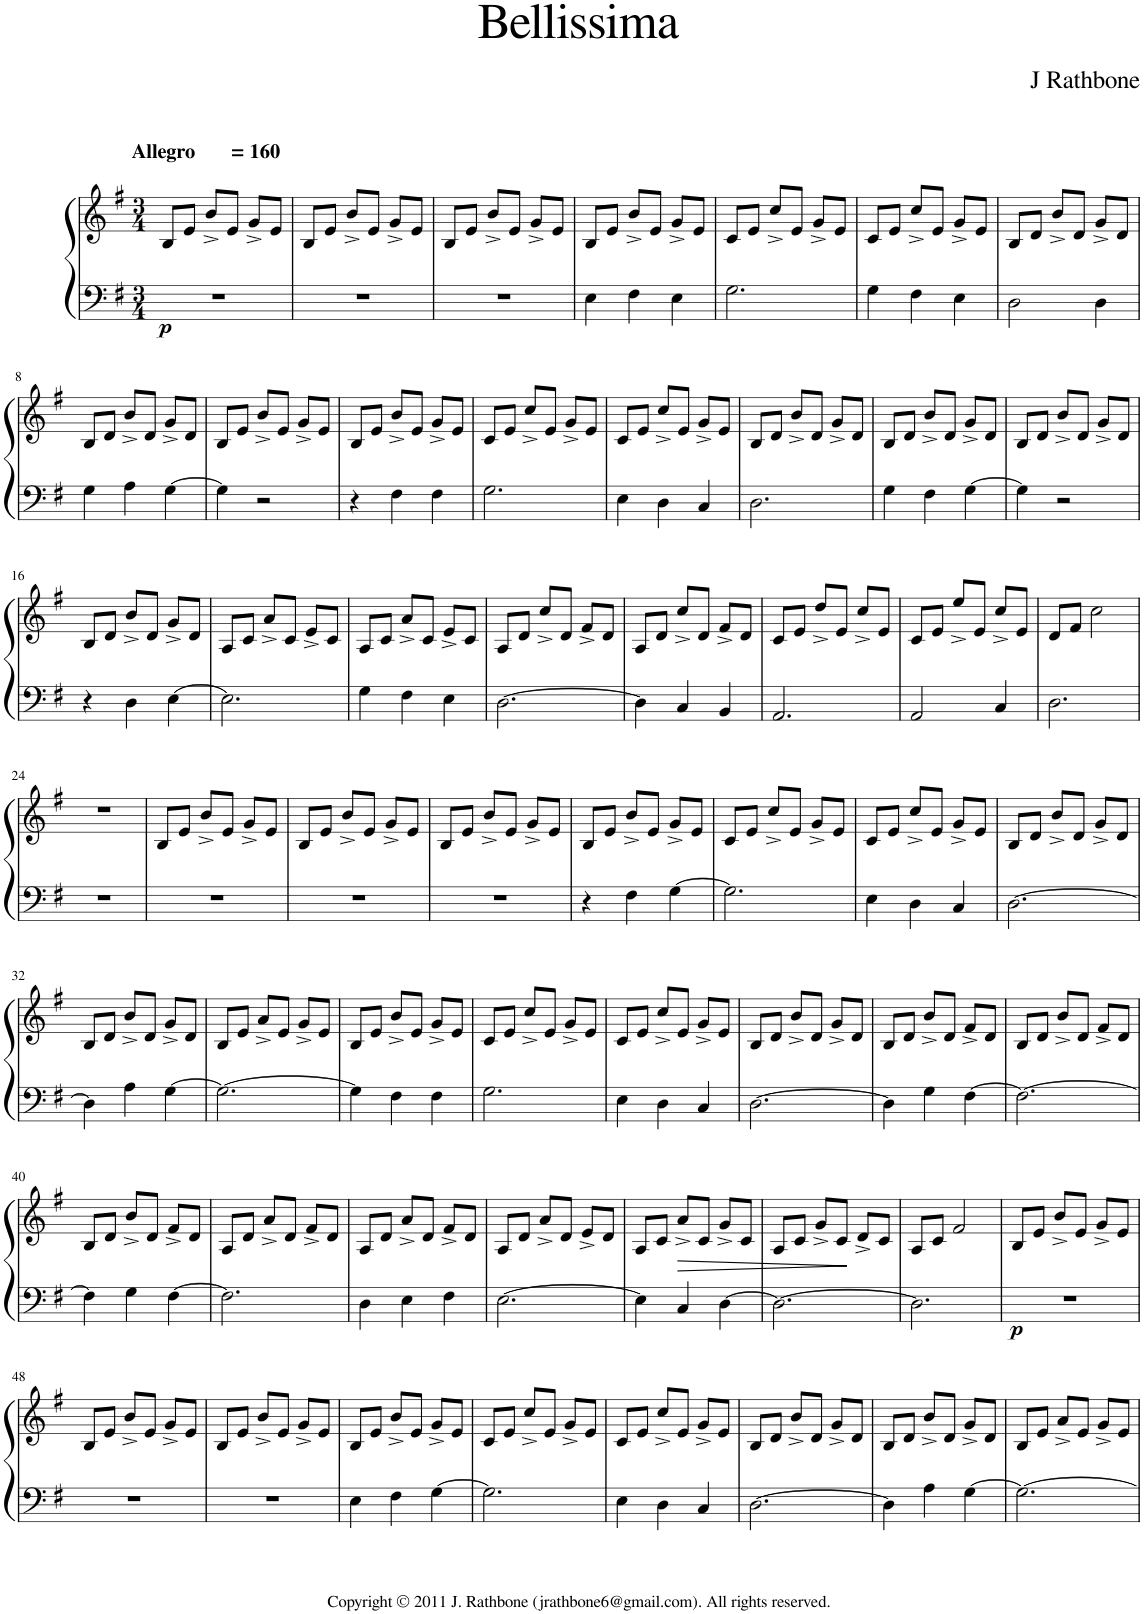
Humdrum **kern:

**kern	**kern	**dynam
*part1	*part1	*part1
*staff2	*staff1	*staff1/2
*I"Piano	*	*
*clefF4	*clefG2	*
*k[f#]	*k[f#]	*
*M3/4	*M3/4	*
=1	=1	=1
!	!LO:TX:a:B:t=Allegro       = 160	!
!	!	!LO:DY:b=2
2.r	8B/L	p
.	8e/J	.
.	8b^/L	.
.	8e/J	.
.	8g^/L	.
.	8e/J	.
=2	=2	=2
2.r	8B/L	.
.	8e/J	.
.	8b^/L	.
.	8e/J	.
.	8g^/L	.
.	8e/J	.
=3	=3	=3
2.r	8B/L	.
.	8e/J	.
.	8b^/L	.
.	8e/J	.
.	8g^/L	.
.	8e/J	.
=4	=4	=4
4E\	8B/L	.
.	8e/J	.
4F#\	8b^/L	.
.	8e/J	.
4E\	8g^/L	.
.	8e/J	.
=5	=5	=5
2.G\	8c/L	.
.	8e/J	.
.	8cc^/L	.
.	8e/J	.
.	8g^/L	.
.	8e/J	.
=6	=6	=6
4G\	8c/L	.
.	8e/J	.
4F#\	8cc^/L	.
.	8e/J	.
4E\	8g^/L	.
.	8e/J	.
=7	=7	=7
2D\	8B/L	.
.	8d/J	.
.	8b^/L	.
.	8d/J	.
4D\	8g^/L	.
.	8d/J	.
!!LO:LB:g=z
=8	=8	=8
4G\	8B/L	.
.	8d/J	.
4A\	8b^/L	.
.	8d/J	.
[4G\	8g^/L	.
.	8d/J	.
=9	=9	=9
4G\]	8B/L	.
.	8e/J	.
2r	8b^/L	.
.	8e/J	.
.	8g^/L	.
.	8e/J	.
=10	=10	=10
4r	8B/L	.
.	8e/J	.
4F#\	8b^/L	.
.	8e/J	.
4F#\	8g^/L	.
.	8e/J	.
=11	=11	=11
2.G\	8c/L	.
.	8e/J	.
.	8cc^/L	.
.	8e/J	.
.	8g^/L	.
.	8e/J	.
=12	=12	=12
4E\	8c/L	.
.	8e/J	.
4D\	8cc^/L	.
.	8e/J	.
4C/	8g^/L	.
.	8e/J	.
=13	=13	=13
2.D\	8B/L	.
.	8d/J	.
.	8b^/L	.
.	8d/J	.
.	8g^/L	.
.	8d/J	.
=14	=14	=14
4G\	8B/L	.
.	8d/J	.
4F#\	8b^/L	.
.	8d/J	.
[4G\	8g^/L	.
.	8d/J	.
=15	=15	=15
4G\]	8B/L	.
.	8d/J	.
2r	8b^/L	.
.	8d/J	.
.	8g^/L	.
.	8d/J	.
!!LO:LB:g=z
=16	=16	=16
4r	8B/L	.
.	8d/J	.
4D\	8b^/L	.
.	8d/J	.
[4E\	8g^/L	.
.	8d/J	.
=17	=17	=17
2.E\]	8A/L	.
.	8c/J	.
.	8a^/L	.
.	8c/J	.
.	8e^/L	.
.	8c/J	.
=18	=18	=18
4G\	8A/L	.
.	8c/J	.
4F#\	8a^/L	.
.	8c/J	.
4E\	8e^/L	.
.	8c/J	.
=19	=19	=19
[2.D\	8A/L	.
.	8d/J	.
.	8cc^/L	.
.	8d/J	.
.	8f#^/L	.
.	8d/J	.
=20	=20	=20
4D\]	8A/L	.
.	8d/J	.
4C/	8cc^/L	.
.	8d/J	.
4BB/	8f#^/L	.
.	8d/J	.
=21	=21	=21
2.AA/	8c/L	.
.	8e/J	.
.	8dd^/L	.
.	8e/J	.
.	8cc^/L	.
.	8e/J	.
=22	=22	=22
2AA/	8c/L	.
.	8e/J	.
.	8ee^/L	.
.	8e/J	.
4C/	8cc^/L	.
.	8e/J	.
=23	=23	=23
2.D\	8d/L	.
.	8f#/J	.
.	2cc\	.
!!LO:LB:g=z
=24	=24	=24
2.r	2.r	.
=25	=25	=25
2.r	8B/L	.
.	8e/J	.
.	8b^/L	.
.	8e/J	.
.	8g^/L	.
.	8e/J	.
=26	=26	=26
2.r	8B/L	.
.	8e/J	.
.	8b^/L	.
.	8e/J	.
.	8g^/L	.
.	8e/J	.
=27	=27	=27
2.r	8B/L	.
.	8e/J	.
.	8b^/L	.
.	8e/J	.
.	8g^/L	.
.	8e/J	.
=28	=28	=28
4r	8B/L	.
.	8e/J	.
4F#\	8b^/L	.
.	8e/J	.
[4G\	8g^/L	.
.	8e/J	.
=29	=29	=29
2.G\]	8c/L	.
.	8e/J	.
.	8cc^/L	.
.	8e/J	.
.	8g^/L	.
.	8e/J	.
=30	=30	=30
4E\	8c/L	.
.	8e/J	.
4D\	8cc^/L	.
.	8e/J	.
4C/	8g^/L	.
.	8e/J	.
=31	=31	=31
[2.D\	8B/L	.
.	8d/J	.
.	8b^/L	.
.	8d/J	.
.	8g^/L	.
.	8d/J	.
!!LO:LB:g=z
=32	=32	=32
4D\]	8B/L	.
.	8d/J	.
4A\	8b^/L	.
.	8d/J	.
[4G\	8g^/L	.
.	8d/J	.
=33	=33	=33
2.G\_	8B/L	.
.	8e/J	.
.	8a^/L	.
.	8e/J	.
.	8g^/L	.
.	8e/J	.
=34	=34	=34
4G\]	8B/L	.
.	8e/J	.
4F#\	8b^/L	.
.	8e/J	.
4F#\	8g^/L	.
.	8e/J	.
=35	=35	=35
2.G\	8c/L	.
.	8e/J	.
.	8cc^/L	.
.	8e/J	.
.	8g^/L	.
.	8e/J	.
=36	=36	=36
4E\	8c/L	.
.	8e/J	.
4D\	8cc^/L	.
.	8e/J	.
4C/	8g^/L	.
.	8e/J	.
=37	=37	=37
[2.D\	8B/L	.
.	8d/J	.
.	8b^/L	.
.	8d/J	.
.	8g^/L	.
.	8d/J	.
=38	=38	=38
4D\]	8B/L	.
.	8d/J	.
4G\	8b^/L	.
.	8d/J	.
[4F#\	8f#^/L	.
.	8d/J	.
=39	=39	=39
2.F#\_	8B/L	.
.	8d/J	.
.	8b^/L	.
.	8d/J	.
.	8f#^/L	.
.	8d/J	.
!!LO:LB:g=z
=40	=40	=40
4F#\]	8B/L	.
.	8d/J	.
4G\	8b^/L	.
.	8d/J	.
[4F#\	8f#^/L	.
.	8d/J	.
=41	=41	=41
2.F#\]	8A/L	.
.	8d/J	.
.	8a^/L	.
.	8d/J	.
.	8f#^/L	.
.	8d/J	.
=42	=42	=42
4D\	8A/L	.
.	8d/J	.
4E\	8a^/L	.
.	8d/J	.
4F#\	8f#^/L	.
.	8d/J	.
=43	=43	=43
[2.E\	8A/L	.
.	8d/J	.
.	8a^/L	.
.	8d/J	.
.	8e^/L	.
.	8d/J	.
=44	=44	=44
4E\]	8A/L	.
.	8c/J	.
!	!	!LO:HP:b
4C/	8a^/L	>
.	8c/J	.
[4D\	8g^/L	.
.	8c/J	.
.	.	]
=45	=45	=45
2.D\_	8A/L	.
.	8c/J	.
.	8g^/L	.
.	8c/J	.
.	8d^/L	.
.	8c/J	.
=46	=46	=46
2.D\]	8A/L	.
.	8c/J	.
.	2f#/	.
=47	=47	=47
!	!	!LO:DY:b=2
2.r	8B/L	p
.	8e/J	.
.	8b^/L	.
.	8e/J	.
.	8g^/L	.
.	8e/J	.
!!LO:LB:g=z
=48	=48	=48
2.r	8B/L	.
.	8e/J	.
.	8b^/L	.
.	8e/J	.
.	8g^/L	.
.	8e/J	.
=49	=49	=49
2.r	8B/L	.
.	8e/J	.
.	8b^/L	.
.	8e/J	.
.	8g^/L	.
.	8e/J	.
=50	=50	=50
4E\	8B/L	.
.	8e/J	.
4F#\	8b^/L	.
.	8e/J	.
[4G\	8g^/L	.
.	8e/J	.
=51	=51	=51
2.G\]	8c/L	.
.	8e/J	.
.	8cc^/L	.
.	8e/J	.
.	8g^/L	.
.	8e/J	.
=52	=52	=52
4E\	8c/L	.
.	8e/J	.
4D\	8cc^/L	.
.	8e/J	.
4C/	8g^/L	.
.	8e/J	.
=53	=53	=53
[2.D\	8B/L	.
.	8d/J	.
.	8b^/L	.
.	8d/J	.
.	8g^/L	.
.	8d/J	.
=54	=54	=54
4D\]	8B/L	.
.	8d/J	.
4A\	8b^/L	.
.	8d/J	.
[4G\	8g^/L	.
.	8d/J	.
=55	=55	=55
2.G\_	8B/L	.
.	8e/J	.
.	8a^/L	.
.	8e/J	.
.	8g^/L	.
.	8e/J	.
=	=	=
*-	*-	*-
